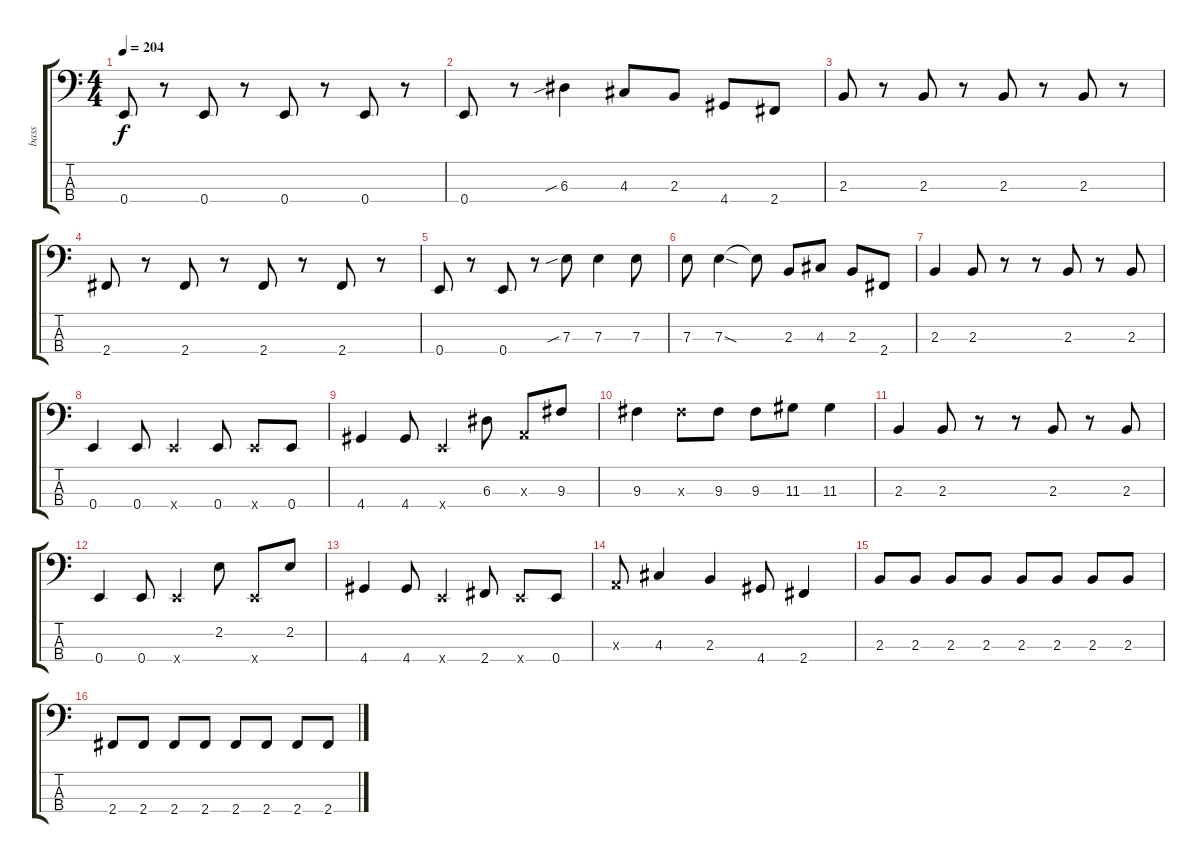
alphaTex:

\track ("bass" "bass") {instrument electricbassfinger}
\staff {score tabs}
\tuning (G2 D2 A1 E1) {hide}
\ts (4 4)
\tempo 204
\clef f4
\ks c
0.4.8{dy f} r.8 0.4.8 r.8 0.4.8 r.8 0.4.8 r.8 |
0.4.8 r.8 6.3{sib}.4 4.3.8 2.3.8 4.4.8 2.4.8 |
2.3.8 r.8 2.3.8 r.8 2.3.8 r.8 2.3.8 r.8 |
2.4.8 r.8 2.4.8 r.8 2.4.8 r.8 2.4.8 r.8 |
0.4.8 r.8 0.4.8 r.8 7.3{sib}.8 7.3.4 7.3.8 |
7.3.8 7.3{sod}.4 7.3{t}.8 2.3.8 4.3.8 2.3.8 2.4.8 |
2.3.4 2.3.8 r.8 r.8 2.3.8 r.8 2.3.8 |
0.4.4 0.4.8 0.4{x}.4 0.4.8 0.4{x}.8 0.4.8 |
4.4.4 4.4.8 0.4{x}.4 6.3.8 0.3{x}.8 9.3.8 |
9.3.4 9.3{x}.8 9.3.8 9.3.8 11.3.8 11.3.4 |
2.3.4 2.3.8 r.8 r.8 2.3.8 r.8 2.3.8 |
0.4.4 0.4.8 0.4{x}.4 2.2.8 0.4{x}.8 2.2.8 |
4.4.4 4.4.8 0.4{x}.4 2.4.8 0.4{x}.8 0.4.8 |
0.3{x}.8 4.3.4 2.3.4 4.4.8 2.4.4 |
2.3.8 2.3.8 2.3.8 2.3.8 2.3.8 2.3.8 2.3.8 2.3.8 |
2.4.8 2.4.8 2.4.8 2.4.8 2.4.8 2.4.8 2.4.8 2.4.8
